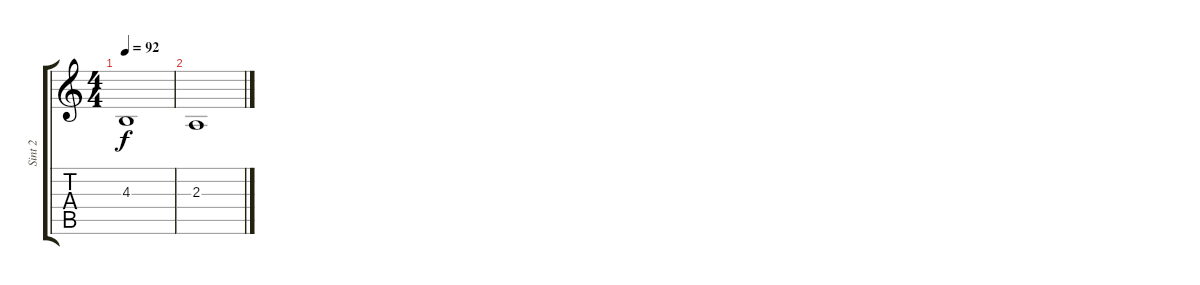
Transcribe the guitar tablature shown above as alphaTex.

\track ("Sint 2" "Sint 2") {instrument stringensemble2}
\staff {score tabs}
\tuning (E4 B3 G3 D3 A2 E2) {hide}
\ts (4 4)
\tempo 92
\clef g2
\ks c
4.3.1{dy f} |
2.3.1
